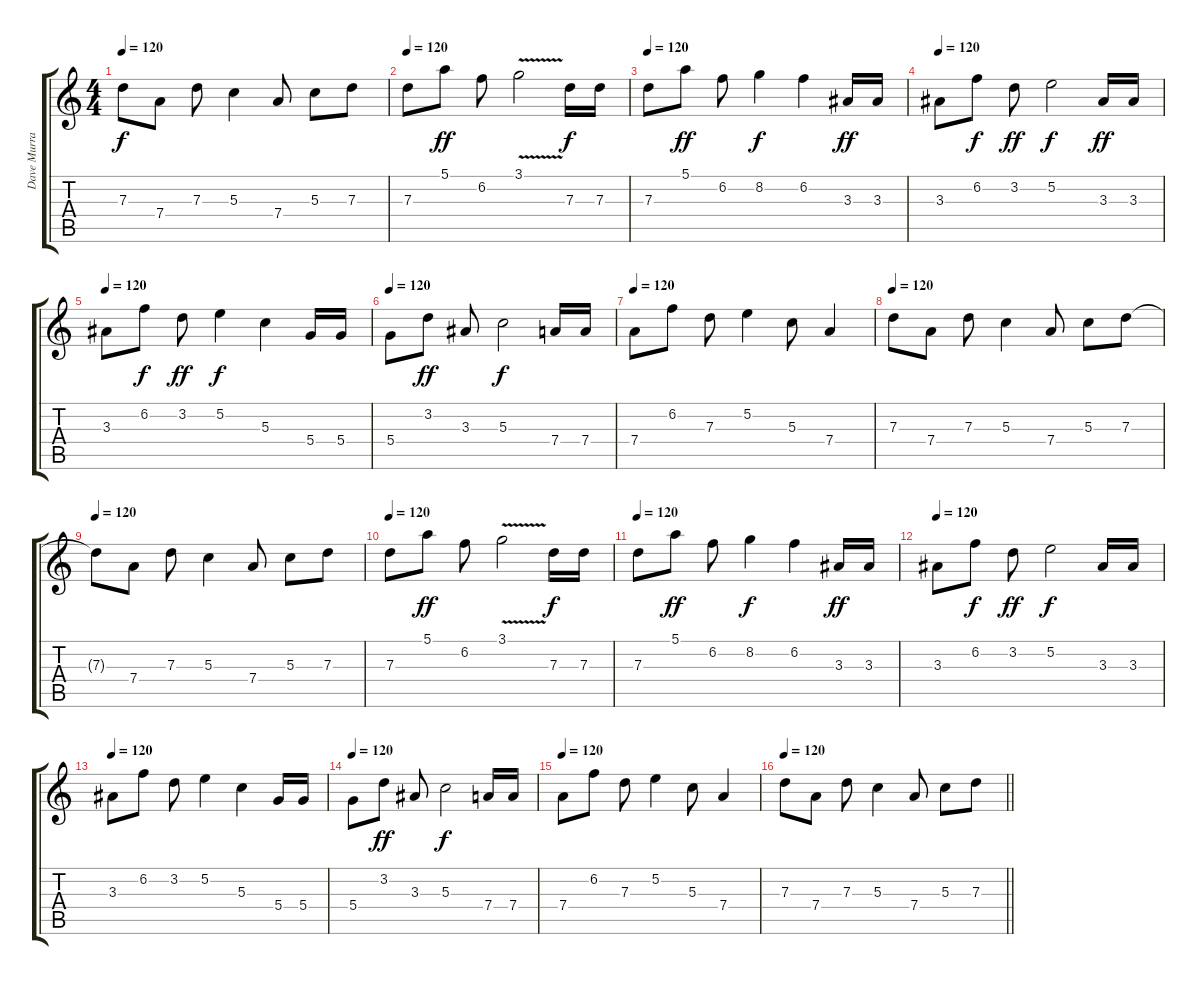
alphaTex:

\track ("Dave Murray" "Dave Murra") {instrument distortionguitar}
\staff {score tabs}
\tuning (E4 B3 G3 D3 A2 E2) {hide}
\ts (4 4)
\tempo 120
\clef g2
\ks c
7.3{t}.8{dy f} 7.4.8 7.3.8 5.3.4 7.4.8 5.3.8 7.3.8 |
\tempo 120
7.3.8 5.1.8{dy ff} 6.2.8 3.1{v}.2 7.3.16{dy f} 7.3.16 |
\tempo 120
7.3.8 5.1.8{dy ff} 6.2.8 8.2.4{dy f} 6.2.4 3.3.16{dy ff} 3.3.16 |
\tempo 120
3.3.8 6.2.8{dy f} 3.2.8{dy ff} 5.2.2{dy f} 3.3.16{dy ff} 3.3.16 |
\tempo 120
3.3.8 6.2.8{dy f} 3.2.8{dy ff} 5.2.4{dy f} 5.3.4 5.4.16 5.4.16 |
\tempo 120
5.4.8 3.2.8{dy ff} 3.3.8 5.3.2{dy f} 7.4.16 7.4.16 |
\tempo 120
7.4.8 6.2.8 7.3.8 5.2.4 5.3.8 7.4.4 |
\tempo 120
7.3.8 7.4.8 7.3.8 5.3.4 7.4.8 5.3.8 7.3.8 |
\tempo 120
7.3{t}.8 7.4.8 7.3.8 5.3.4 7.4.8 5.3.8 7.3.8 |
\tempo 120
7.3.8 5.1.8{dy ff} 6.2.8 3.1{v}.2 7.3.16{dy f} 7.3.16 |
\tempo 120
7.3.8 5.1.8{dy ff} 6.2.8 8.2.4{dy f} 6.2.4 3.3.16{dy ff} 3.3.16 |
\tempo 120
3.3.8 6.2.8{dy f} 3.2.8{dy ff} 5.2.2{dy f} 3.3.16 3.3.16 |
\tempo 120
3.3.8 6.2.8 3.2.8 5.2.4 5.3.4 5.4.16 5.4.16 |
\tempo 120
5.4.8 3.2.8{dy ff} 3.3.8 5.3.2{dy f} 7.4.16 7.4.16 |
\tempo 120
7.4.8 6.2.8 7.3.8 5.2.4 5.3.8 7.4.4 |
\tempo 120
\barLineRight lightlight
7.3.8 7.4.8 7.3.8 5.3.4 7.4.8 5.3.8 7.3.8
